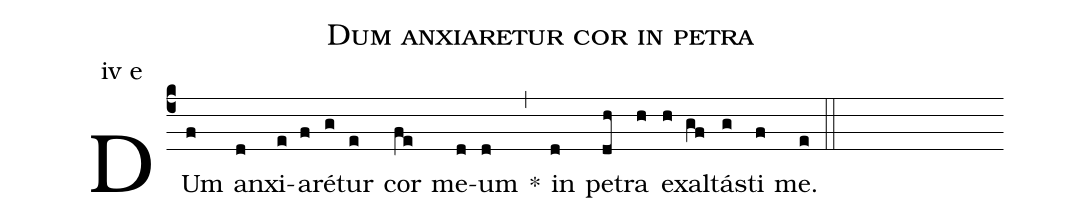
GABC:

name: Dum anxiaretur cor in petra;
annotation: iv e;
mode: 4;
%%
(c4)
DUm(f) an(d)xi(e)a(f)ré(g)tur(e) cor(fe) me(d)um(d) *(,)
in(d) pe(dh)tra(h) e(h)xal(gf)tás(g)ti(f) me.(e) (::)
